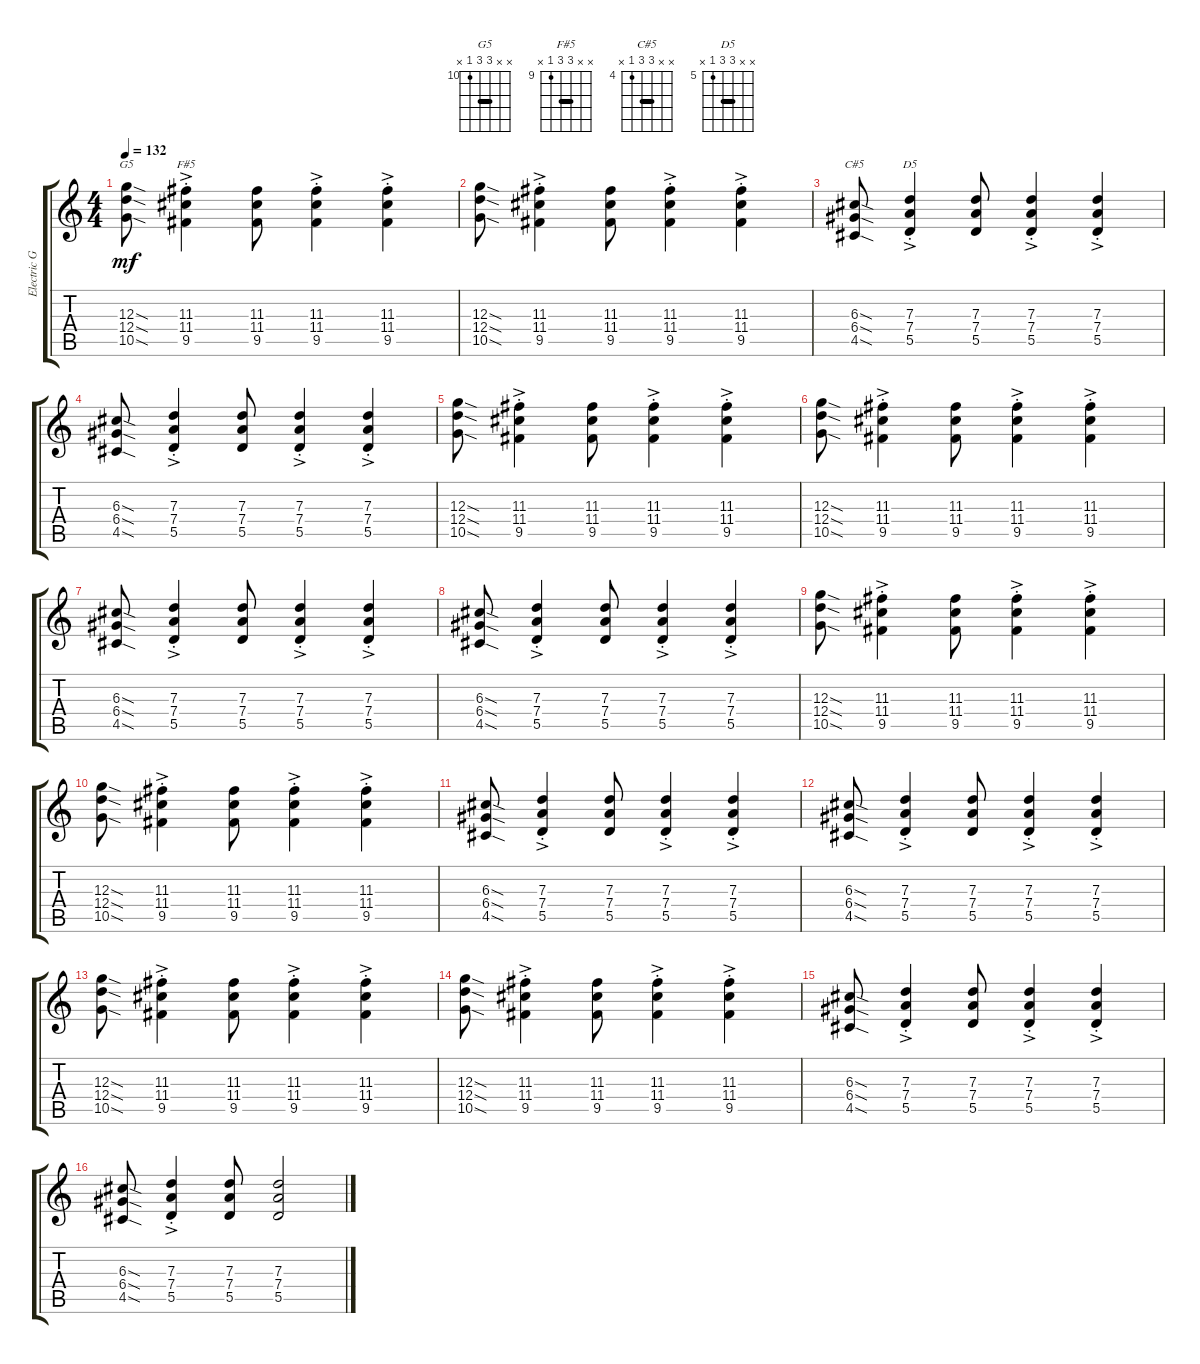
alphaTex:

\track ("Electric Guitar" "Electric G") {instrument electricguitarclean}
\staff {score tabs}
\tuning (E4 B3 G3 D3 A2 E2) {hide}
\chord ("G5" x x 12 12 10 x) {firstfret 10 barre 12}
\chord ("F#5" x x 11 11 9 x) {firstfret 9 barre 11}
\chord ("C#5" x x 6 6 4 x) {firstfret 4 barre 6}
\chord ("D5" x x 7 7 5 x) {firstfret 5 barre 7}
\ts (4 4)
\tempo 132
\clef g2
\ks c
(12.3{sod} 12.4{sod} 10.5{sod}).8{ch "G5" dy mf} (11.3{ac st} 11.4{ac st} 9.5{ac st}).4{ch "F#5"} (11.3 11.4 9.5).8 (11.3{ac st} 11.4{ac st} 9.5{ac st}).4 (11.3{ac st} 11.4{ac st} 9.5{ac st}).4 |
(12.3{sod} 12.4{sod} 10.5{sod}).8 (11.3{ac st} 11.4{ac st} 9.5{ac st}).4 (11.3 11.4 9.5).8 (11.3{ac st} 11.4{ac st} 9.5{ac st}).4 (11.3{ac st} 11.4{ac st} 9.5{ac st}).4 |
(6.3{sod} 6.4{sod} 4.5{sod}).8{ch "C#5"} (7.3{ac st} 7.4{ac st} 5.5{ac st}).4{ch "D5"} (7.3 7.4 5.5).8 (7.3{ac st} 7.4{ac st} 5.5{ac st}).4 (7.3{ac st} 7.4{ac st} 5.5{ac st}).4 |
(6.3{sod} 6.4{sod} 4.5{sod}).8 (7.3{ac st} 7.4{ac st} 5.5{ac st}).4 (7.3 7.4 5.5).8 (7.3{ac st} 7.4{ac st} 5.5{ac st}).4 (7.3{ac st} 7.4{ac st} 5.5{ac st}).4 |
(12.3{sod} 12.4{sod} 10.5{sod}).8 (11.3{ac st} 11.4{ac st} 9.5{ac st}).4 (11.3 11.4 9.5).8 (11.3{ac st} 11.4{ac st} 9.5{ac st}).4 (11.3{ac st} 11.4{ac st} 9.5{ac st}).4 |
(12.3{sod} 12.4{sod} 10.5{sod}).8 (11.3{ac st} 11.4{ac st} 9.5{ac st}).4 (11.3 11.4 9.5).8 (11.3{ac st} 11.4{ac st} 9.5{ac st}).4 (11.3{ac st} 11.4{ac st} 9.5{ac st}).4 |
(6.3{sod} 6.4{sod} 4.5{sod}).8 (7.3{ac st} 7.4{ac st} 5.5{ac st}).4 (7.3 7.4 5.5).8 (7.3{ac st} 7.4{ac st} 5.5{ac st}).4 (7.3{ac st} 7.4{ac st} 5.5{ac st}).4 |
(6.3{sod} 6.4{sod} 4.5{sod}).8 (7.3{ac st} 7.4{ac st} 5.5{ac st}).4 (7.3 7.4 5.5).8 (7.3{ac st} 7.4{ac st} 5.5{ac st}).4 (7.3{ac st} 7.4{ac st} 5.5{ac st}).4 |
(12.3{sod} 12.4{sod} 10.5{sod}).8 (11.3{ac st} 11.4{ac st} 9.5{ac st}).4 (11.3 11.4 9.5).8 (11.3{ac st} 11.4{ac st} 9.5{ac st}).4 (11.3{ac st} 11.4{ac st} 9.5{ac st}).4 |
(12.3{sod} 12.4{sod} 10.5{sod}).8 (11.3{ac st} 11.4{ac st} 9.5{ac st}).4 (11.3 11.4 9.5).8 (11.3{ac st} 11.4{ac st} 9.5{ac st}).4 (11.3{ac st} 11.4{ac st} 9.5{ac st}).4 |
(6.3{sod} 6.4{sod} 4.5{sod}).8 (7.3{ac st} 7.4{ac st} 5.5{ac st}).4 (7.3 7.4 5.5).8 (7.3{ac st} 7.4{ac st} 5.5{ac st}).4 (7.3{ac st} 7.4{ac st} 5.5{ac st}).4 |
(6.3{sod} 6.4{sod} 4.5{sod}).8 (7.3{ac st} 7.4{ac st} 5.5{ac st}).4 (7.3 7.4 5.5).8 (7.3{ac st} 7.4{ac st} 5.5{ac st}).4 (7.3{ac st} 7.4{ac st} 5.5{ac st}).4 |
(12.3{sod} 12.4{sod} 10.5{sod}).8 (11.3{ac st} 11.4{ac st} 9.5{ac st}).4 (11.3 11.4 9.5).8 (11.3{ac st} 11.4{ac st} 9.5{ac st}).4 (11.3{ac st} 11.4{ac st} 9.5{ac st}).4 |
(12.3{sod} 12.4{sod} 10.5{sod}).8 (11.3{ac st} 11.4{ac st} 9.5{ac st}).4 (11.3 11.4 9.5).8 (11.3{ac st} 11.4{ac st} 9.5{ac st}).4 (11.3{ac st} 11.4{ac st} 9.5{ac st}).4 |
(6.3{sod} 6.4{sod} 4.5{sod}).8 (7.3{ac st} 7.4{ac st} 5.5{ac st}).4 (7.3 7.4 5.5).8 (7.3{ac st} 7.4{ac st} 5.5{ac st}).4 (7.3{ac st} 7.4{ac st} 5.5{ac st}).4 |
(6.3{sod} 6.4{sod} 4.5{sod}).8 (7.3{ac st} 7.4{ac st} 5.5{ac st}).4 (7.3 7.4 5.5).8 (7.3 7.4 5.5).2
